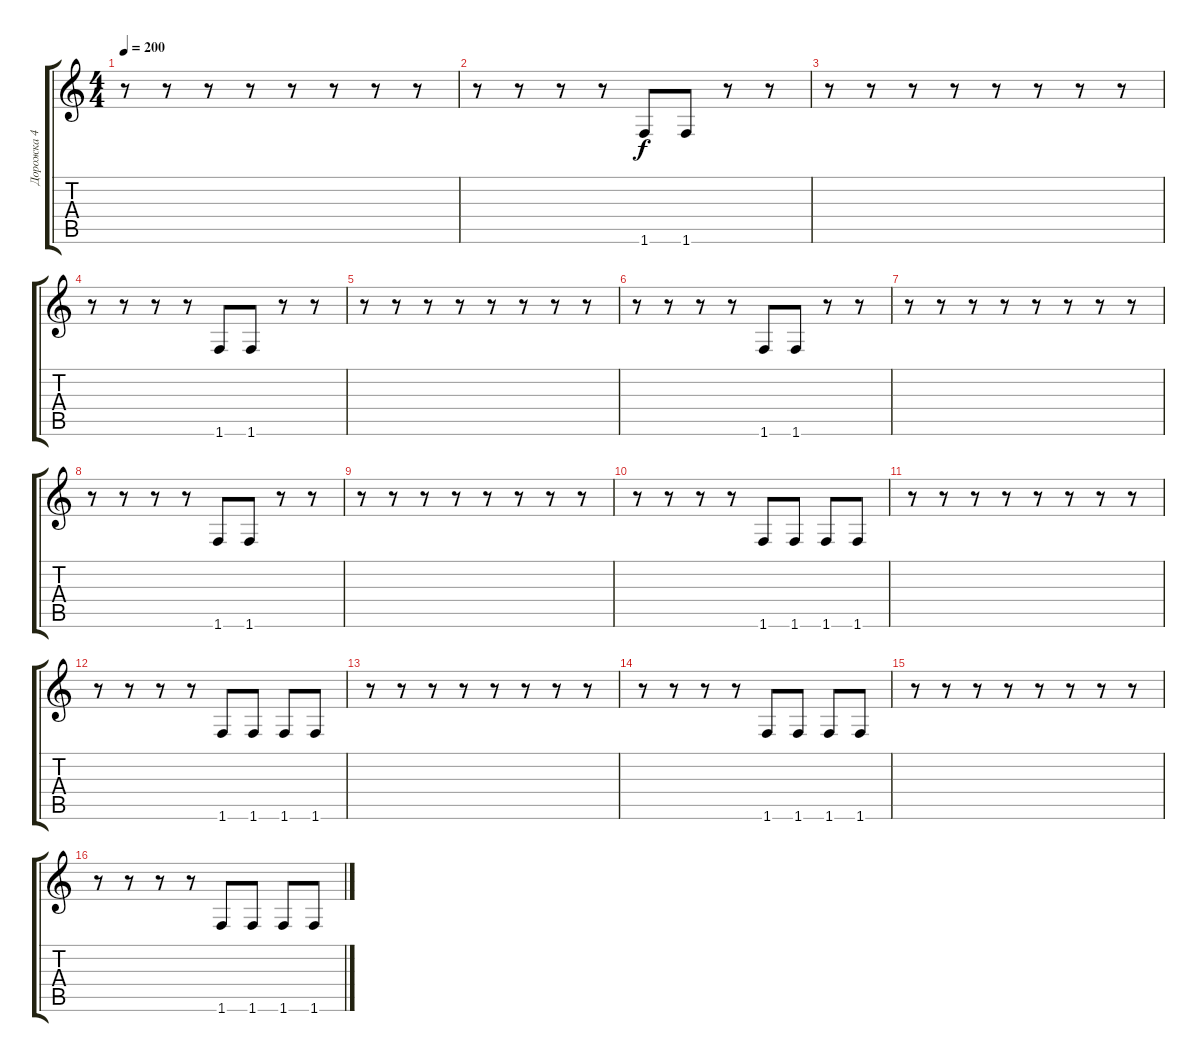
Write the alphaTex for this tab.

\track ("Дорожка 4" "Дорожка 4") {instrument electricbasspick}
\staff {score tabs}
\tuning (E4 B3 G3 D3 A2 E2) {hide}
\ts (4 4)
\tempo 200
\clef g2
\ks c
r.8{dy f} r.8 r.8 r.8 r.8 r.8 r.8 r.8 |
r.8 r.8 r.8 r.8 1.6.8 1.6.8 r.8 r.8 |
r.8 r.8 r.8 r.8 r.8 r.8 r.8 r.8 |
r.8 r.8 r.8 r.8 1.6.8 1.6.8 r.8 r.8 |
r.8 r.8 r.8 r.8 r.8 r.8 r.8 r.8 |
r.8 r.8 r.8 r.8 1.6.8 1.6.8 r.8 r.8 |
r.8 r.8 r.8 r.8 r.8 r.8 r.8 r.8 |
r.8 r.8 r.8 r.8 1.6.8 1.6.8 r.8 r.8 |
r.8 r.8 r.8 r.8 r.8 r.8 r.8 r.8 |
r.8 r.8 r.8 r.8 1.6.8 1.6.8 1.6.8 1.6.8 |
r.8 r.8 r.8 r.8 r.8 r.8 r.8 r.8 |
r.8 r.8 r.8 r.8 1.6.8 1.6.8 1.6.8 1.6.8 |
r.8 r.8 r.8 r.8 r.8 r.8 r.8 r.8 |
r.8 r.8 r.8 r.8 1.6.8 1.6.8 1.6.8 1.6.8 |
r.8 r.8 r.8 r.8 r.8 r.8 r.8 r.8 |
r.8 r.8 r.8 r.8 1.6.8 1.6.8 1.6.8 1.6.8
